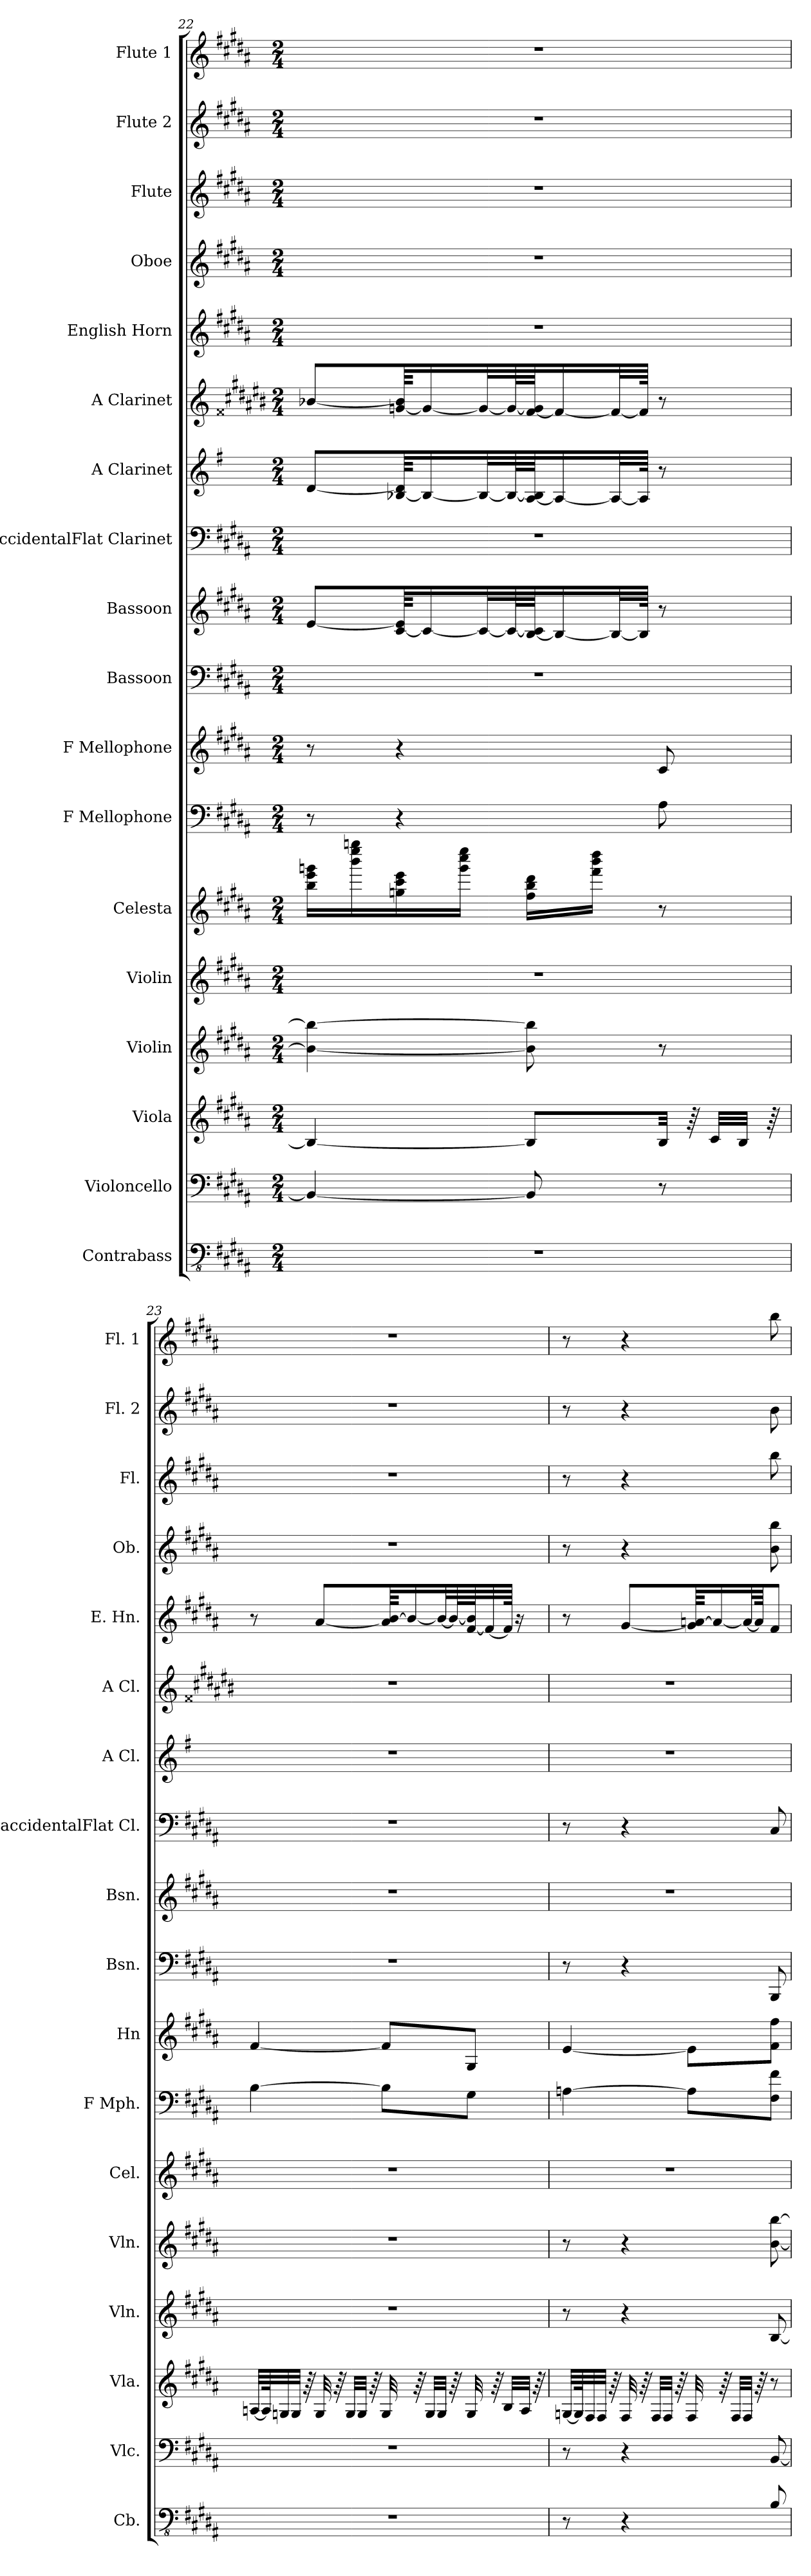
**kern	**kern	**kern	**kern	**kern	**kern	**kern	**kern	**kern	**kern	**kern	**kern	**kern	**kern	**kern	**kern	**kern	**kern
*part18	*part17	*part16	*part15	*part14	*part13	*part12	*part11	*part10	*part9	*part8	*part7	*part6	*part5	*part4	*part3	*part2	*part1
*staff18	*staff17	*staff16	*staff15	*staff14	*staff13	*staff12	*staff11	*staff10	*staff9	*staff8	*staff7	*staff6	*staff5	*staff4	*staff3	*staff2	*staff1
*I"Contrabass	*I"Violoncello	*I"Viola	*I"Violin	*I"Violin	*I"Celesta	*I"F Mellophone	*I"F Mellophone	*I"Bassoon	*I"Bassoon	*I"BaccidentalFlat Clarinet	*I"A Clarinet	*I"A Clarinet	*I"English Horn	*I"Oboe	*I"Flute	*I"Flute 2	*I"Flute 1
*I'Cb.	*I'Vlc.	*I'Vla.	*I'Vln.	*I'Vln.	*I'Cel.	*I'F Mph.	*I'Hn	*I'Bsn.	*I'Bsn.	*I'BaccidentalFlat Cl.	*I'A Cl.	*I'A Cl.	*I'E. Hn.	*I'Ob.	*I'Fl.	*I'Fl. 2	*I'Fl. 1
*clefFv4	*clefF4	*clefG2	*clefG2	*clefG2	*clefG2	*clefF4	*clefG2	*clefF4	*clefG2	*clefF4	*clefG2	*clefG2	*clefG2	*clefG2	*clefG2	*clefG2	*clefG2
*ITrd7c12	*	*	*	*	*	*ITrd4c7	*ITrd4c7	*	*	*ITrd1c2	*ITrd2c3	*ITrd2c3	*ITrd4c7	*	*	*	*
*k[f#c#g#d#a#]	*k[f#c#g#d#a#]	*k[f#c#g#d#a#]	*k[f#c#g#d#a#]	*k[f#c#g#d#a#]	*k[f#c#g#d#a#]	*k[f#c#g#d#]	*k[f#c#g#d#]	*k[f#c#g#d#a#]	*k[f#c#g#d#a#]	*k[f#c#g#]	*k[f#c#g#d#]	*k[f##c#g#d#a#e#b#]	*k[f#c#g#d#]	*k[f#c#g#d#a#]	*k[f#c#g#d#a#]	*k[f#c#g#d#a#]	*k[f#c#g#d#a#]
*M2/4	*M2/4	*M2/4	*M2/4	*M2/4	*M2/4	*M2/4	*M2/4	*M2/4	*M2/4	*M2/4	*M2/4	*M2/4	*M2/4	*M2/4	*M2/4	*M2/4	*M2/4
=22	=22	=22	=22	=22	=22	=22	=22	=22	=22	=22	=22	=22	=22	=22	=22	=22	=22
2r	4BB/_	4B/_	4b\_ 4bb\_	2r	16bb\ 16eee\ 16gggn\LL	8r	8r	2r	[8e/L	2r	[8B/L	[8gn/L	2r	2r	2r	2r	2r
.	.	.	.	.	16bbb\ 16eeee\ 16ggggn\	.	.	.	.	.	.	.	.	.	.	.	.
.	.	.	.	.	16ggn\ 16ccc#\ 16eee\	4r	4r	.	[64c#/ 64e/]KKL	.	[64Gn/ 64B/]KKL	[64en/ 64g/]KKL	.	.	.	.	.
.	.	.	.	.	.	.	.	.	16c#/_	.	16G/_	16e/_	.	.	.	.	.
.	.	.	.	.	16ggg\ 16cccc#\ 16eeee\JJ	.	.	.	.	.	.	.	.	.	.	.	.
.	.	.	.	.	.	.	.	.	32c#/L_	.	32G/L_	32e/L_	.	.	.	.	.
.	.	.	.	.	.	.	.	.	64c#/L_	.	64G/L_	64e/L_	.	.	.	.	.
.	8BB/]	8B/L]	8b\] 8bb\]	.	16ff#\ 16bb\ 16ddd#\LL	.	.	.	[64B/ 64c#/]JJ	.	[64F#/ 64G/]JJ	[64d#/ 64e/]JJ	.	.	.	.	.
.	.	.	.	.	.	.	.	.	16B/_	.	16F#/_	16d#/_	.	.	.	.	.
.	.	.	.	.	16fff#\ 16bbb\ 16dddd#\JJ	.	.	.	.	.	.	.	.	.	.	.	.
.	.	.	.	.	.	.	.	.	32B/L_	.	32F#/L_	32d#/L_	.	.	.	.	.
.	.	.	.	.	.	.	.	.	64B/JJJk]	.	64F#/JJJk]	64d#/JJJk]	.	.	.	.	.
.	8r	32B/Jkk	8r	.	8r	8D#\	8F#/	.	8r	.	8r	8r	.	.	.	.	.
.	.	64r	.	.	.	.	.	.	.	.	.	.	.	.	.	.	.
.	.	32c#/LLL	.	.	.	.	.	.	.	.	.	.	.	.	.	.	.
.	.	32B/JJJ	.	.	.	.	.	.	.	.	.	.	.	.	.	.	.
.	.	64r	.	.	.	.	.	.	.	.	.	.	.	.	.	.	.
!!LO:PB:g=z
=23	=23	=23	=23	=23	=23	=23	=23	=23	=23	=23	=23	=23	=23	=23	=23	=23	=23
2r	2r	[32An/LLL	2r	2r	2r	[4E\	[4B/	2r	2r	2r	2r	2r	8r	2r	2r	2r	2r
.	.	64A/K]	.	.	.	.	.	.	.	.	.	.	.	.	.	.	.
.	.	32Gn/	.	.	.	.	.	.	.	.	.	.	.	.	.	.	.
.	.	32G/JJJ	.	.	.	.	.	.	.	.	.	.	.	.	.	.	.
.	.	64r	.	.	.	.	.	.	.	.	.	.	.	.	.	.	.
.	.	32G/	.	.	.	.	.	.	.	.	.	.	[8d#/L	.	.	.	.
.	.	64r	.	.	.	.	.	.	.	.	.	.	.	.	.	.	.
.	.	32G/LLL	.	.	.	.	.	.	.	.	.	.	.	.	.	.	.
.	.	32G/JJJ	.	.	.	.	.	.	.	.	.	.	.	.	.	.	.
.	.	64r	.	.	.	.	.	.	.	.	.	.	.	.	.	.	.
.	.	32G/	.	.	.	8E\L]	8B/L]	.	.	.	.	.	64d#/] [64e/KKL	.	.	.	.
.	.	.	.	.	.	.	.	.	.	.	.	.	16e/_	.	.	.	.
.	.	64r	.	.	.	.	.	.	.	.	.	.	.	.	.	.	.
.	.	32G/LLL	.	.	.	.	.	.	.	.	.	.	.	.	.	.	.
.	.	32G/JJJ	.	.	.	.	.	.	.	.	.	.	32e/L_	.	.	.	.
.	.	64r	.	.	.	.	.	.	.	.	.	.	64e/L_	.	.	.	.
.	.	32G/	.	.	.	8C#\J	8C#/J	.	.	.	.	.	[64B/ 64e/]J	.	.	.	.
.	.	.	.	.	.	.	.	.	.	.	.	.	32B/_	.	.	.	.
.	.	64r	.	.	.	.	.	.	.	.	.	.	.	.	.	.	.
.	.	32B/LLL	.	.	.	.	.	.	.	.	.	.	64B/JJJk]	.	.	.	.
.	.	.	.	.	.	.	.	.	.	.	.	.	16r	.	.	.	.
.	.	32A/JJJ	.	.	.	.	.	.	.	.	.	.	.	.	.	.	.
.	.	64r	.	.	.	.	.	.	.	.	.	.	.	.	.	.	.
=24	=24	=24	=24	=24	=24	=24	=24	=24	=24	=24	=24	=24	=24	=24	=24	=24	=24
8r	8r	[32Gn/LLL	8r	8r	2r	[4Dn\	[4A/	8r	2r	8r	2r	2r	8r	8r	8r	8r	8r
.	.	64G/K]	.	.	.	.	.	.	.	.	.	.	.	.	.	.	.
.	.	32F#/	.	.	.	.	.	.	.	.	.	.	.	.	.	.	.
.	.	32F#/JJJ	.	.	.	.	.	.	.	.	.	.	.	.	.	.	.
.	.	64r	.	.	.	.	.	.	.	.	.	.	.	.	.	.	.
4r	4r	32F#/	4r	4r	.	.	.	4r	.	4r	.	.	[8c#/L	4r	4r	4r	4r
.	.	64r	.	.	.	.	.	.	.	.	.	.	.	.	.	.	.
.	.	32F#/LLL	.	.	.	.	.	.	.	.	.	.	.	.	.	.	.
.	.	32F#/JJJ	.	.	.	.	.	.	.	.	.	.	.	.	.	.	.
.	.	64r	.	.	.	.	.	.	.	.	.	.	.	.	.	.	.
.	.	32F#/	.	.	.	8D\L]	8A\L]	.	.	.	.	.	64c#/] [64dn/KKL	.	.	.	.
.	.	.	.	.	.	.	.	.	.	.	.	.	16d/_	.	.	.	.
.	.	64r	.	.	.	.	.	.	.	.	.	.	.	.	.	.	.
.	.	32F#/LLL	.	.	.	.	.	.	.	.	.	.	.	.	.	.	.
.	.	32F#/JJJ	.	.	.	.	.	.	.	.	.	.	32d/L_	.	.	.	.
.	.	64r	.	.	.	.	.	.	.	.	.	.	64d/JJK]	.	.	.	.
8BBB/	[8BB/	8r	[8B/	[8b\ [8bb\	.	8BB\ 8B\J	8B\ 8b\J	8BBB/	.	8BB/	.	.	8B/J	8b\ 8bb\	8bb\	8b\	8bb\
=	=	=	=	=	=	=	=	=	=	=	=	=	=	=	=	=	=
*-	*-	*-	*-	*-	*-	*-	*-	*-	*-	*-	*-	*-	*-	*-	*-	*-	*-
